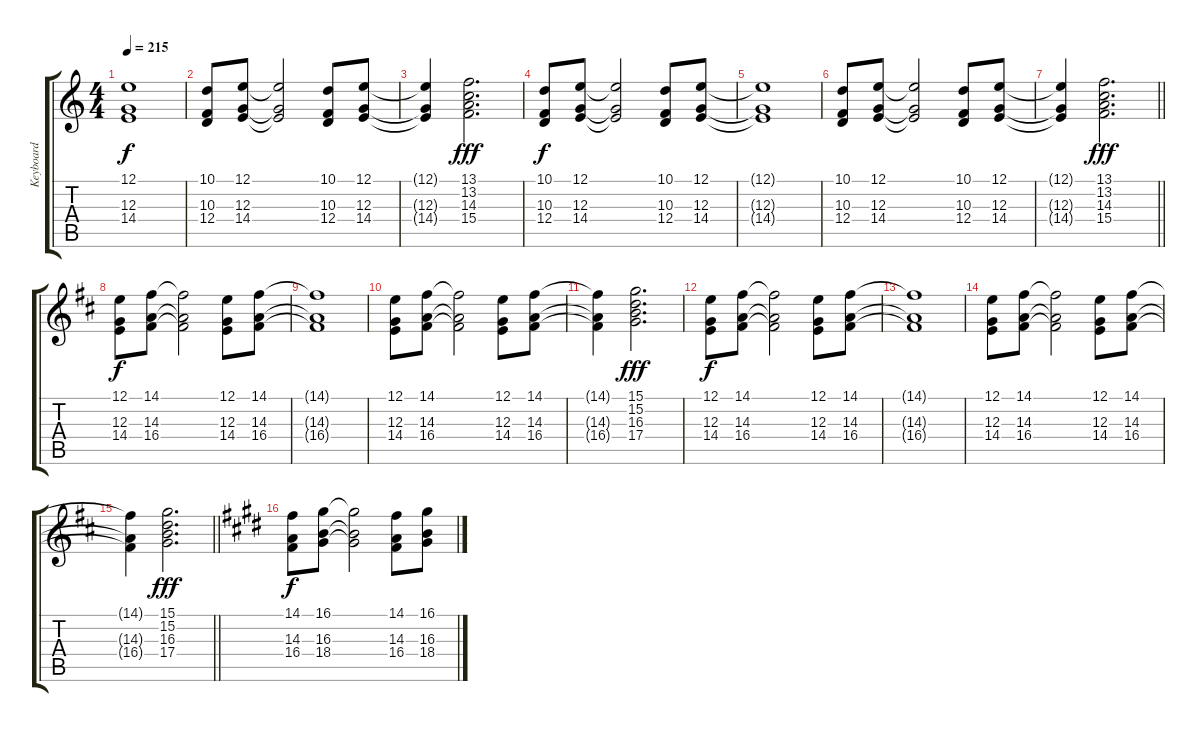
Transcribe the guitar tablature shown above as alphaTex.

\track ("Keyboard" "Keyboard") {instrument stringensemble1}
\staff {score tabs}
\tuning (E4 B3 G3 D3 A2 D2) {hide}
\ts (4 4)
\tempo 215
\clef g2
\ks c
(12.1{t} 12.3{t} 14.4{t}).1{dy f} |
(10.1 10.3 12.4).8 (12.1 12.3 14.4).8 (12.1{t} 12.3{t} 14.4{t}).2 (10.1 10.3 12.4).8 (12.1 12.3 14.4).8 |
(12.1{t} 12.3{t} 14.4{t}).4 (13.1 13.2 14.3 15.4).2{d dy fff} |
(10.1 10.3 12.4).8{dy f} (12.1 12.3 14.4).8 (12.1{t} 12.3{t} 14.4{t}).2 (10.1 10.3 12.4).8 (12.1 12.3 14.4).8 |
(12.1{t} 12.3{t} 14.4{t}).1 |
(10.1 10.3 12.4).8 (12.1 12.3 14.4).8 (12.1{t} 12.3{t} 14.4{t}).2 (10.1 10.3 12.4).8 (12.1 12.3 14.4).8 |
\barLineRight lightlight
(12.1{t} 12.3{t} 14.4{t}).4 (13.1 13.2 14.3 15.4).2{d dy fff} |
\section ("" "")
\ks d
(12.1 12.3 14.4).8{dy f} (14.1 14.3 16.4).8 (14.1{t} 14.3{t} 16.4{t}).2 (12.1 12.3 14.4).8 (14.1 14.3 16.4).8 |
(14.1{t} 14.3{t} 16.4{t}).1 |
(12.1 12.3 14.4).8 (14.1 14.3 16.4).8 (14.1{t} 14.3{t} 16.4{t}).2 (12.1 12.3 14.4).8 (14.1 14.3 16.4).8 |
(14.1{t} 14.3{t} 16.4{t}).4 (15.1 15.2 16.3 17.4).2{d dy fff} |
(12.1 12.3 14.4).8{dy f} (14.1 14.3 16.4).8 (14.1{t} 14.3{t} 16.4{t}).2 (12.1 12.3 14.4).8 (14.1 14.3 16.4).8 |
(14.1{t} 14.3{t} 16.4{t}).1 |
(12.1 12.3 14.4).8 (14.1 14.3 16.4).8 (14.1{t} 14.3{t} 16.4{t}).2 (12.1 12.3 14.4).8 (14.1 14.3 16.4).8 |
\barLineRight lightlight
(14.1{t} 14.3{t} 16.4{t}).4 (15.1 15.2 16.3 17.4).2{d dy fff} |
\section ("" "")
\ks e
(14.1 14.3 16.4).8{dy f} (16.1 16.3 18.4).8 (16.1{t} 16.3{t} 18.4{t}).2 (14.1 14.3 16.4).8 (16.1 16.3 18.4).8
